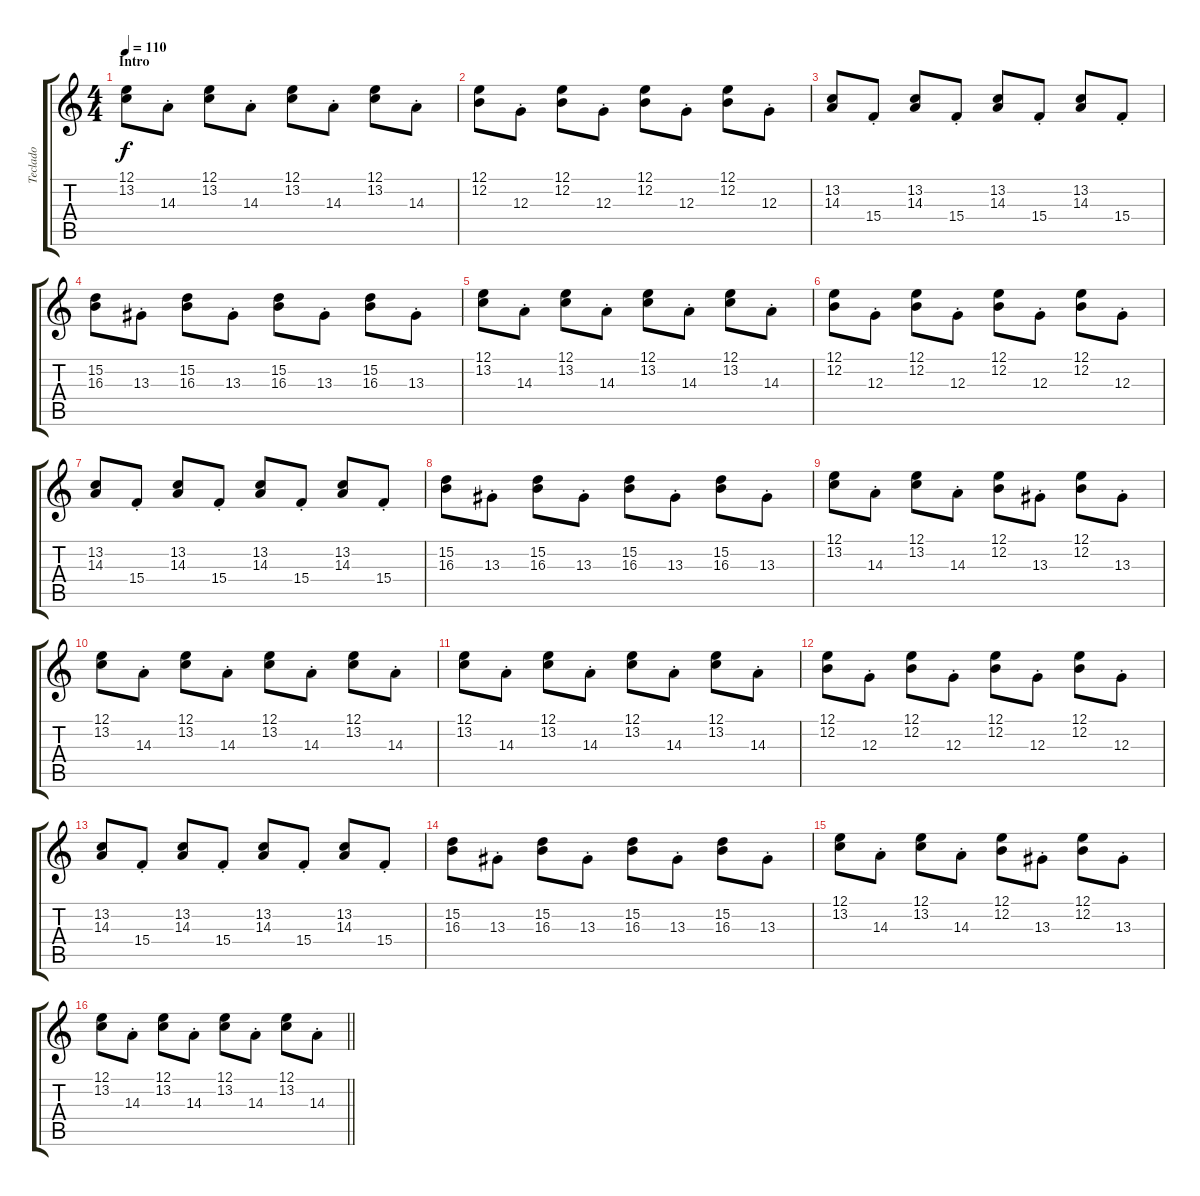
\track ("Teclado" "Teclado") {instrument electricpiano1}
\staff {score tabs}
\tuning (E4 B3 G3 D3 A2 E2) {hide}
\ts (4 4)
\section ("" "Intro")
\tempo 110
\clef g2
\ks c
(12.1 13.2).8{dy f instrument electricpiano1} 14.3{st}.8 (12.1 13.2).8 14.3{st}.8 (12.1 13.2).8 14.3{st}.8 (12.1 13.2).8 14.3{st}.8 |
(12.1 12.2).8 12.3{st}.8 (12.1 12.2).8 12.3{st}.8 (12.1 12.2).8 12.3{st}.8 (12.1 12.2).8 12.3{st}.8 |
(13.2 14.3).8 15.4{st}.8 (13.2 14.3).8 15.4{st}.8 (13.2 14.3).8 15.4{st}.8 (13.2 14.3).8 15.4{st}.8 |
(15.2 16.3).8 13.3{st}.8 (15.2 16.3).8 13.3{st}.8 (15.2 16.3).8 13.3{st}.8 (15.2 16.3).8 13.3{st}.8 |
(12.1 13.2).8 14.3{st}.8 (12.1 13.2).8 14.3{st}.8 (12.1 13.2).8 14.3{st}.8 (12.1 13.2).8 14.3{st}.8 |
(12.1 12.2).8 12.3{st}.8 (12.1 12.2).8 12.3{st}.8 (12.1 12.2).8 12.3{st}.8 (12.1 12.2).8 12.3{st}.8 |
(13.2 14.3).8 15.4{st}.8 (13.2 14.3).8 15.4{st}.8 (13.2 14.3).8 15.4{st}.8 (13.2 14.3).8 15.4{st}.8 |
(15.2 16.3).8 13.3{st}.8 (15.2 16.3).8 13.3{st}.8 (15.2 16.3).8 13.3{st}.8 (15.2 16.3).8 13.3{st}.8 |
(12.1 13.2).8 14.3{st}.8 (12.1 13.2).8 14.3{st}.8 (12.1 12.2).8 13.3{st}.8 (12.1 12.2).8 13.3{st}.8 |
(12.1 13.2).8 14.3{st}.8 (12.1 13.2).8 14.3{st}.8 (12.1 13.2).8 14.3{st}.8 (12.1 13.2).8 14.3{st}.8 |
(12.1 13.2).8 14.3{st}.8 (12.1 13.2).8 14.3{st}.8 (12.1 13.2).8 14.3{st}.8 (12.1 13.2).8 14.3{st}.8 |
(12.1 12.2).8 12.3{st}.8 (12.1 12.2).8 12.3{st}.8 (12.1 12.2).8 12.3{st}.8 (12.1 12.2).8 12.3{st}.8 |
(13.2 14.3).8 15.4{st}.8 (13.2 14.3).8 15.4{st}.8 (13.2 14.3).8 15.4{st}.8 (13.2 14.3).8 15.4{st}.8 |
(15.2 16.3).8 13.3{st}.8 (15.2 16.3).8 13.3{st}.8 (15.2 16.3).8 13.3{st}.8 (15.2 16.3).8 13.3{st}.8 |
(12.1 13.2).8 14.3{st}.8 (12.1 13.2).8 14.3{st}.8 (12.1 12.2).8 13.3{st}.8 (12.1 12.2).8 13.3{st}.8 |
\barLineRight lightlight
(12.1 13.2).8 14.3{st}.8 (12.1 13.2).8 14.3{st}.8 (12.1 13.2).8 14.3{st}.8 (12.1 13.2).8 14.3{st}.8
